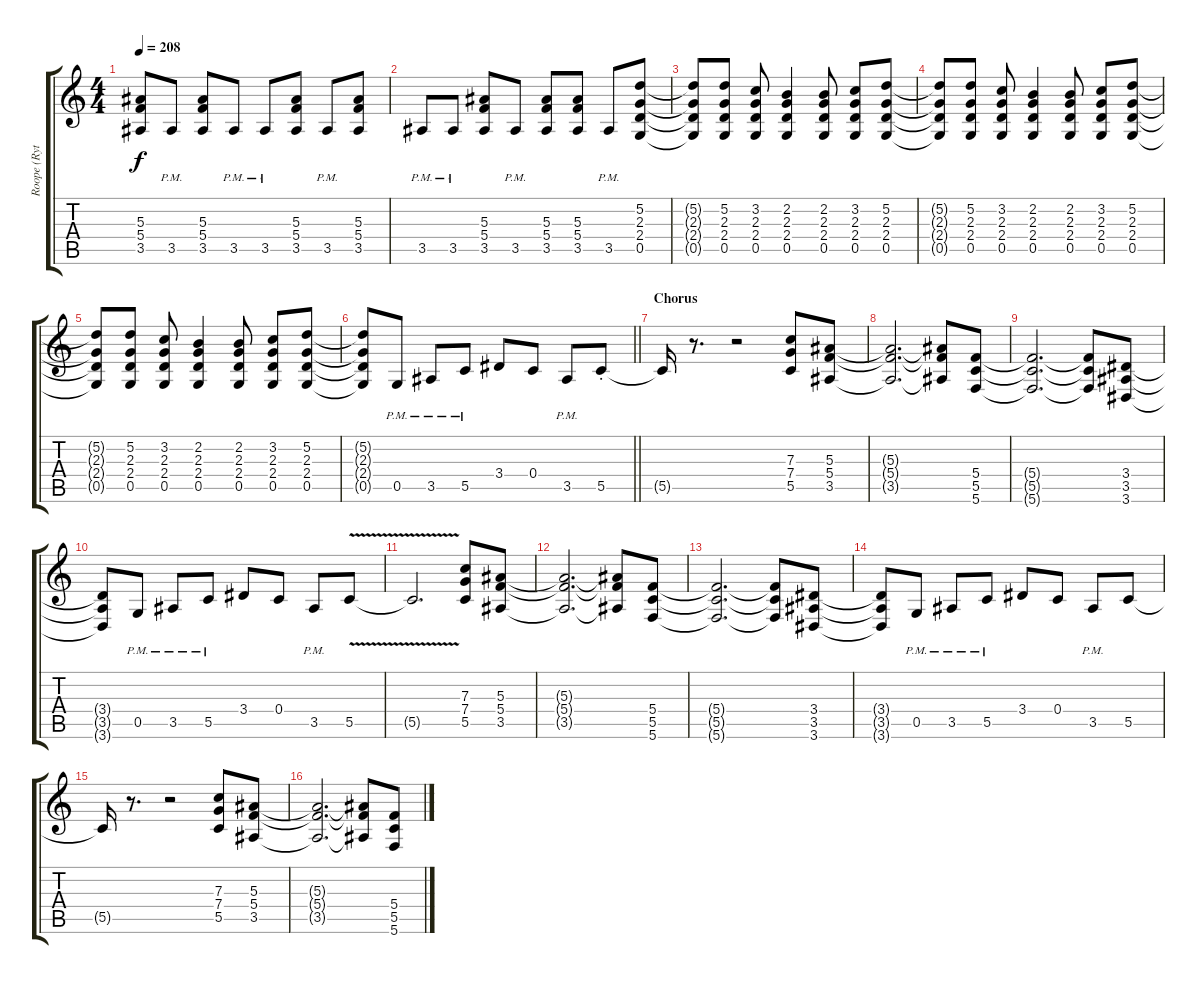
\track ("Roope (Rythm Guitar)" "Roope (Ryt") {instrument overdrivenguitar}
\staff {score tabs}
\tuning (D4 A3 F3 C3 G2 C2) {hide}
\ts (4 4)
\tempo 208
\clef g2
\ks c
(5.3 5.4 3.5).8{dy f} 3.5{pm}.8 (5.3 5.4 3.5).8 3.5{pm}.8 3.5{pm}.8 (5.3 5.4 3.5).8 3.5{pm}.8 (5.3 5.4 3.5).8 |
3.5{pm}.8 3.5{pm}.8 (5.3 5.4 3.5).8 3.5{pm}.8 (5.3 5.4 3.5).8 (5.3 5.4 3.5).8 3.5{pm}.8 (5.2 2.3 2.4 0.5).8 |
(5.2{t} 2.3{t} 2.4{t} 0.5{t}).8 (5.2 2.3 2.4 0.5).8 (3.2 2.3 2.4 0.5).8 (2.2 2.3 2.4 0.5).4 (2.2 2.3 2.4 0.5).8 (3.2 2.3 2.4 0.5).8 (5.2 2.3 2.4 0.5).8 |
(5.2{t} 2.3{t} 2.4{t} 0.5{t}).8 (5.2 2.3 2.4 0.5).8 (3.2 2.3 2.4 0.5).8 (2.2 2.3 2.4 0.5).4 (2.2 2.3 2.4 0.5).8 (3.2 2.3 2.4 0.5).8 (5.2 2.3 2.4 0.5).8 |
(5.2{t} 2.3{t} 2.4{t} 0.5{t}).8 (5.2 2.3 2.4 0.5).8 (3.2 2.3 2.4 0.5).8 (2.2 2.3 2.4 0.5).4 (2.2 2.3 2.4 0.5).8 (3.2 2.3 2.4 0.5).8 (5.2 2.3 2.4 0.5).8 |
\barLineRight lightlight
(5.2{t} 2.3{t} 2.4{t} 0.5{t}).8 0.5{pm}.8 3.5{pm}.8 5.5{pm}.8 3.4.8 0.4.8 3.5{pm}.8 5.5{st}.8 |
\section ("" "Chorus")
5.5{t}.16 r.8{d} r.2 (7.3 7.4 5.5).8 (5.3 5.4 3.5).8 |
(5.3{t} 5.4{t} 3.5{t}).2{d} (5.3{t} 5.4{t} 3.5{t}).8 (5.4 5.5 5.6).8 |
(5.4{t} 5.5{t} 5.6{t}).2{d} (5.4{t} 5.5{t} 5.6{t}).8 (3.4 3.5 3.6).8 |
(3.4{t} 3.5{t} 3.6{t}).8 0.5{pm}.8 3.5{pm}.8 5.5{pm}.8 3.4.8 0.4.8 3.5{pm}.8 5.5{v}.8{volume 16} |
5.5{t}.2{d} (7.3 7.4 5.5).8{volume 13} (5.3 5.4 3.5).8 |
(5.3{t} 5.4{t} 3.5{t}).2{d} (5.3{t} 5.4{t} 3.5{t}).8 (5.4 5.5 5.6).8 |
(5.4{t} 5.5{t} 5.6{t}).2{d} (5.4{t} 5.5{t} 5.6{t}).8 (3.4 3.5 3.6).8 |
(3.4{t} 3.5{t} 3.6{t}).8 0.5{pm}.8 3.5{pm}.8 5.5{pm}.8 3.4.8 0.4.8 3.5{pm}.8 5.5.8 |
5.5{t}.16 r.8{d} r.2 (7.3 7.4 5.5).8 (5.3 5.4 3.5).8 |
(5.3{t} 5.4{t} 3.5{t}).2{d} (5.3{t} 5.4{t} 3.5{t}).8 (5.4 5.5 5.6).8
